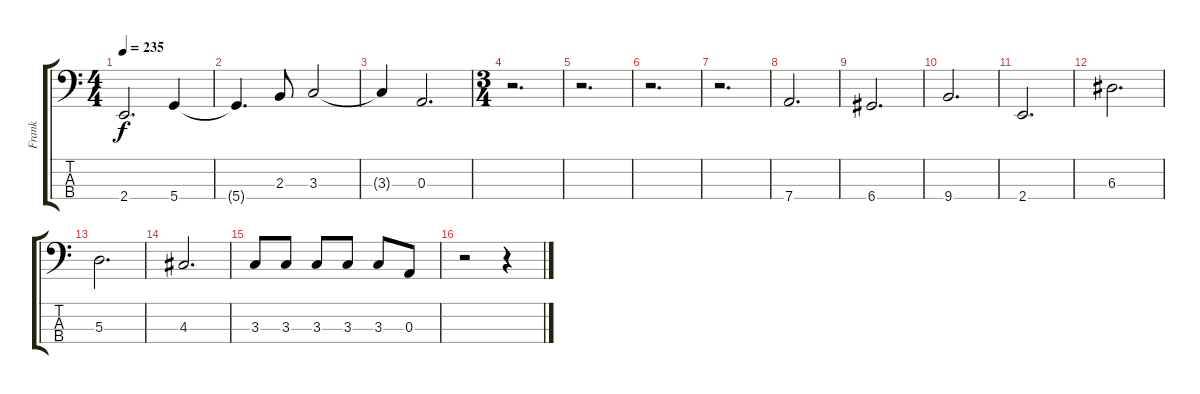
\track ("Frank" "Frank") {instrument electricbassfinger}
\staff {score tabs}
\tuning (G2 D2 A1 D1) {hide}
\ts (4 4)
\tempo 235
\clef f4
\ks c
2.4.2{d dy f} 5.4.4 |
5.4{t}.4{d} 2.3.8 3.3.2 |
3.3{t}.4 0.3.2{d} |
\ts (3 4)
r.2{d} |
r.2{d} |
r.2{d} |
r.2{d} |
7.4.2{d} |
6.4.2{d} |
9.4.2{d} |
2.4.2{d} |
6.3.2{d} |
5.3.2{d} |
4.3.2{d} |
3.3.8 3.3.8 3.3.8 3.3.8 3.3.8 0.3.8 |
r.2 r.4
